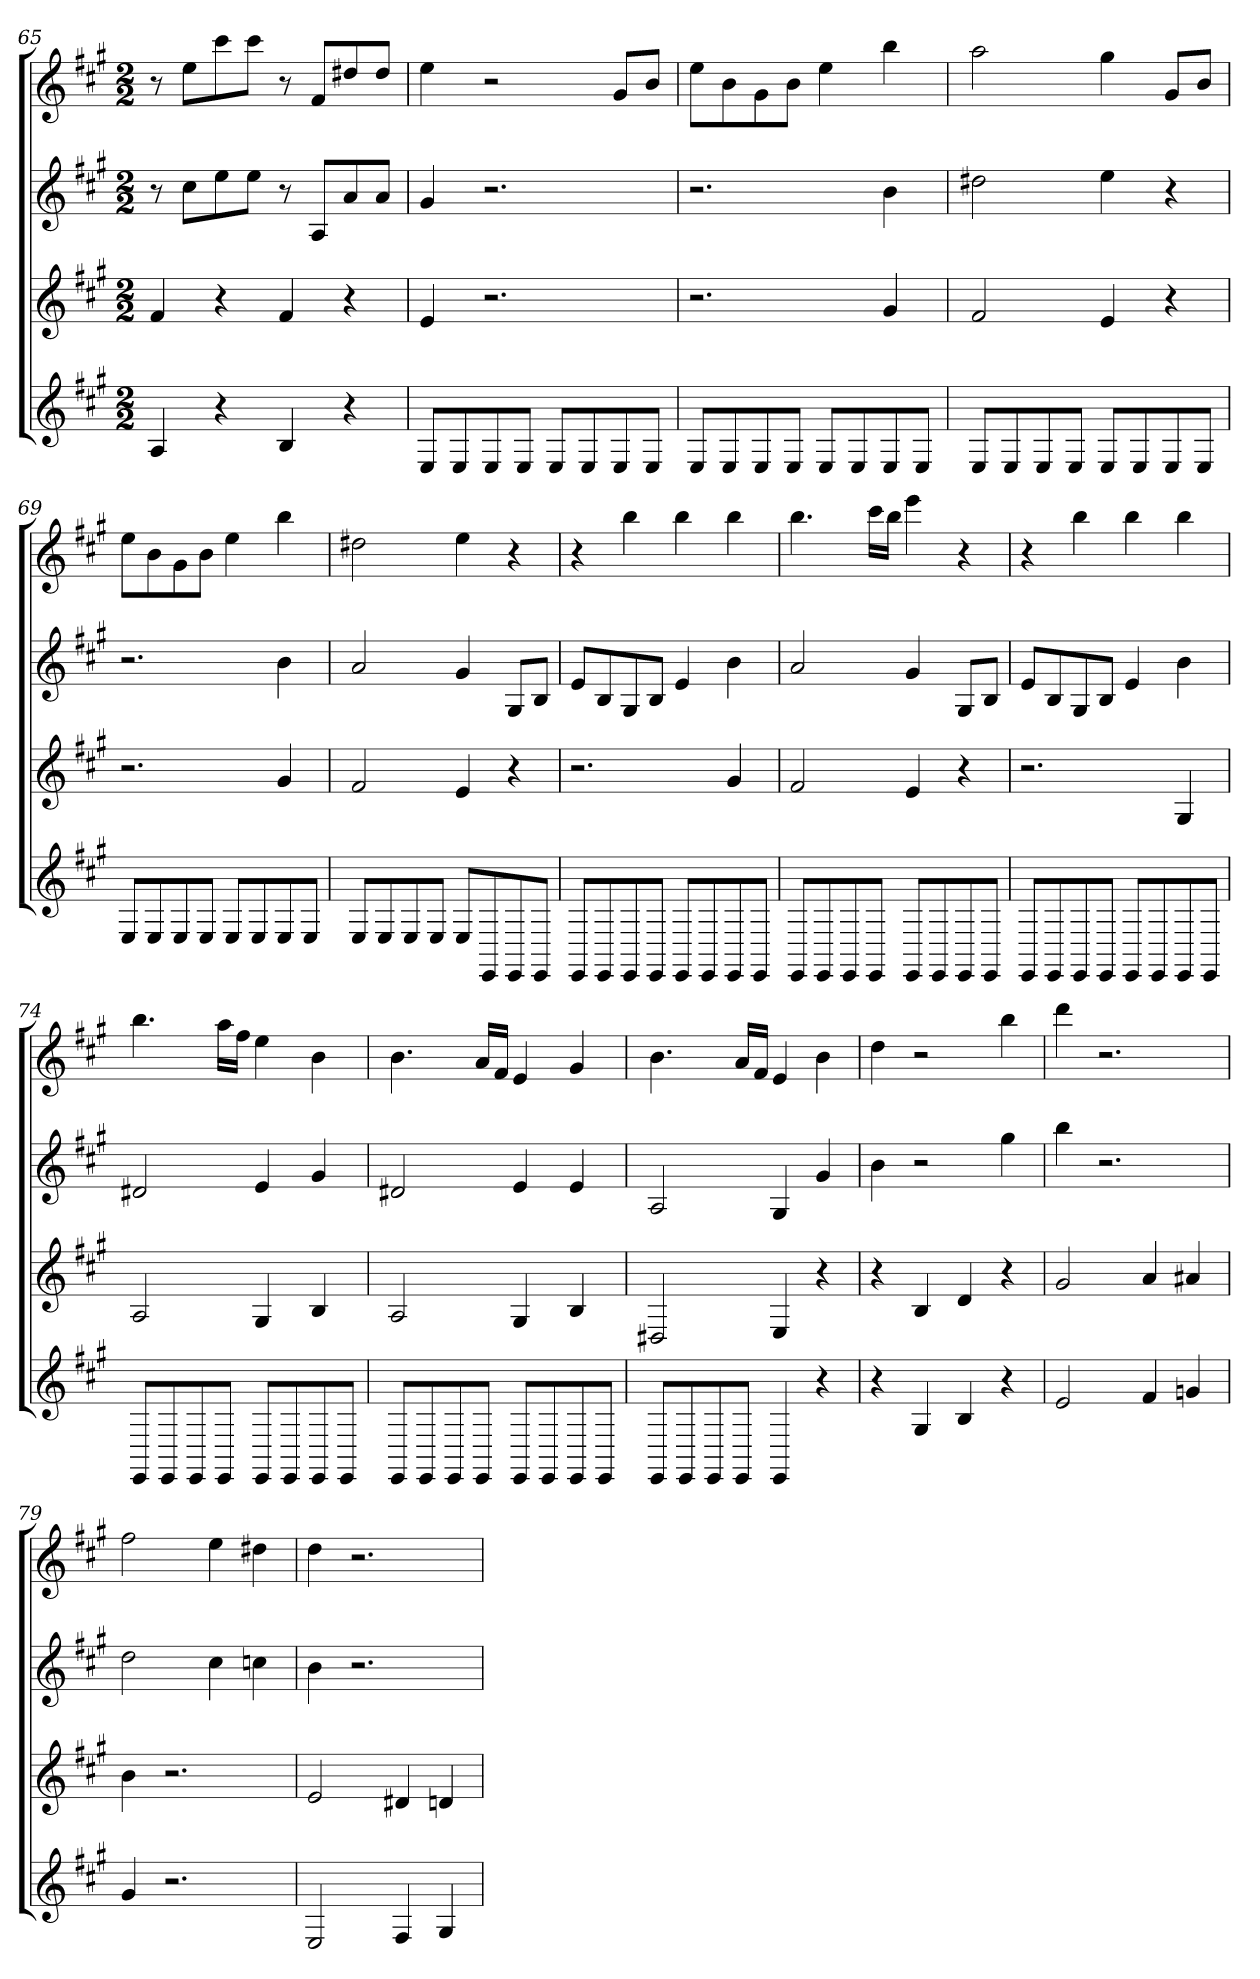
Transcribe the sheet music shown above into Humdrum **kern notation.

**kern	**kern	**kern	**kern
*part4	*part3	*part2	*part1
*staff4	*staff3	*staff2	*staff1
*k[f#c#g#]	*k[f#c#g#]	*k[f#c#g#]	*k[f#c#g#]
*A:	*A:	*A:	*A:
*M2/2	*M2/2	*M2/2	*M2/2
=65	=65	=65	=65
4A	4f#	8r	8r
.	.	8cc#L	8eeL
4r	4r	8ee	8ccc#
.	.	8eeJ	8ccc#J
4B	4f#	8r	8r
.	.	8AL	8f#L
4r	4r	8a	8dd#X
.	.	8aJ	8dd#J
=66	=66	=66	=66
8EL	4e	4g#	4ee
8E	.	.	.
8E	2.r	2.r	2r
8EJ	.	.	.
8EL	.	.	.
8E	.	.	.
8E	.	.	8g#L
8EJ	.	.	8bJ
=67	=67	=67	=67
8EL	2.r	2.r	8eeL
8E	.	.	8b
8E	.	.	8g#
8EJ	.	.	8bJ
8EL	.	.	4ee
8E	.	.	.
8E	4g#	4b	4bb
8EJ	.	.	.
=68	=68	=68	=68
8EL	2f#	2dd#X	2aa
8E	.	.	.
8E	.	.	.
8EJ	.	.	.
8EL	4e	4ee	4gg#
8E	.	.	.
8E	4r	4r	8g#L
8EJ	.	.	8bJ
=69	=69	=69	=69
8EL	2.r	2.r	8eeL
8E	.	.	8b
8E	.	.	8g#
8EJ	.	.	8bJ
8EL	.	.	4ee
8E	.	.	.
8E	4g#	4b	4bb
8EJ	.	.	.
=70	=70	=70	=70
8EL	2f#	2a	2dd#X
8E	.	.	.
8E	.	.	.
8EJ	.	.	.
8EL	4e	4g#	4ee
8EE	.	.	.
8EE	4r	8G#L	4r
8EEJ	.	8BJ	.
=71	=71	=71	=71
8EEL	2.r	8eL	4r
8EE	.	8B	.
8EE	.	8G#	4bb
8EEJ	.	8BJ	.
8EEL	.	4e	4bb
8EE	.	.	.
8EE	4g#	4b	4bb
8EEJ	.	.	.
=72	=72	=72	=72
8EEL	2f#	2a	4.bb
8EE	.	.	.
8EE	.	.	.
8EEJ	.	.	16ccc#LL
.	.	.	16bbJJ
8EEL	4e	4g#	4eee
8EE	.	.	.
8EE	4r	8G#L	4r
8EEJ	.	8BJ	.
=73	=73	=73	=73
8EEL	2.r	8eL	4r
8EE	.	8B	.
8EE	.	8G#	4bb
8EEJ	.	8BJ	.
8EEL	.	4e	4bb
8EE	.	.	.
8EE	4G#	4b	4bb
8EEJ	.	.	.
=74	=74	=74	=74
8EEL	2A	2d#X	4.bb
8EE	.	.	.
8EE	.	.	.
8EEJ	.	.	16aaLL
.	.	.	16ff#JJ
8EEL	4G#	4e	4ee
8EE	.	.	.
8EE	4B	4g#	4b
8EEJ	.	.	.
=75	=75	=75	=75
8EEL	2A	2d#X	4.b
8EE	.	.	.
8EE	.	.	.
8EEJ	.	.	16aLL
.	.	.	16f#JJ
8EEL	4G#	4e	4e
8EE	.	.	.
8EE	4B	4e	4g#
8EEJ	.	.	.
=76	=76	=76	=76
8EEL	2D#X	2A	4.b
8EE	.	.	.
8EE	.	.	.
8EEJ	.	.	16aLL
.	.	.	16f#JJ
4EE	4E	4G#	4e
4r	4r	4g#	4b
=77	=77	=77	=77
4r	4r	4b	4dd
4G#	4B	2r	2r
4B	4d	.	.
4r	4r	4gg#	4bb
=78	=78	=78	=78
2e	2g#	4bb	4ddd
.	.	2.r	2.r
4f#	4a	.	.
4gn	4a#X	.	.
=79	=79	=79	=79
4g#	4b	2dd	2ff#
2.r	2.r	.	.
.	.	4cc#	4ee
.	.	4ccn	4dd#X
=80	=80	=80	=80
2E	2e	4b	4dd
.	.	2.r	2.r
4F#	4d#X	.	.
4G#	4dn	.	.
=	=	=	=
*-	*-	*-	*-
